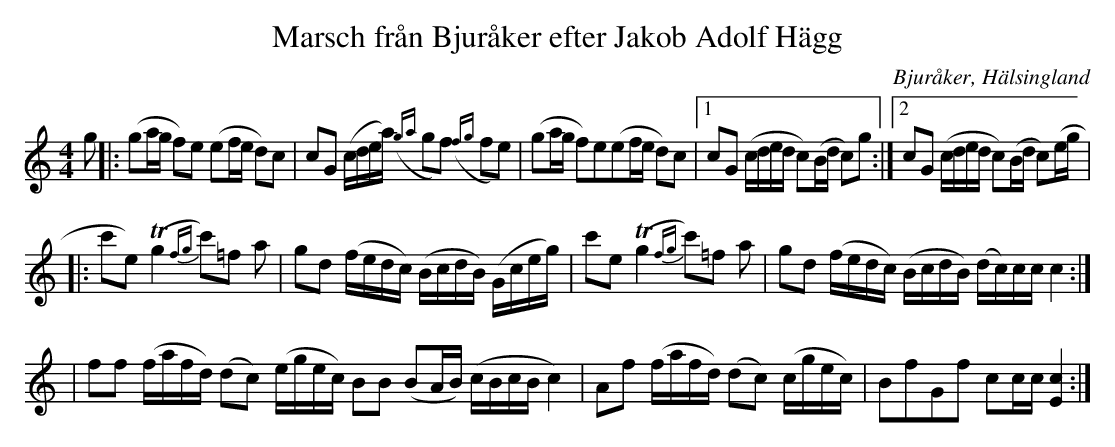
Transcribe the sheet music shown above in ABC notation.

X:1
T: Marsch från Bjuråker efter Jakob Adolf Hägg
O: Bjuråker, Hälsingland
M: 4/4
L: 1/16
K: C
g2|:(g2ag f2)e2 (e2fe d2)c2|c2G2 (cdea) ({ga}g2f2) ({fg}f2e2)|(g2ag f2)e2(e2fe d2)c2|1 c2G2 (cded c2)(Bd c2)g2:|2 c2G2 (cded c2)(Bd c2)(eg|
|:c'2e2) (Tg4 {fg}c'2)=f2 ta2|g2d2 (fedc) (BcdB) (Gceg)|c'2e2 (Tg4 {fg}c'2)=f2 ta2|g2d2 (fedc) (BcdB) (dc)cc c4:|
|f2f2 (fafd) (d2c2) (egec) B2B2 (B2AB) (cBcB c4) |A2f2 (fafd) (d2c2) (cgec) |B2f2G2f2 c2cc [E4c4]:|
